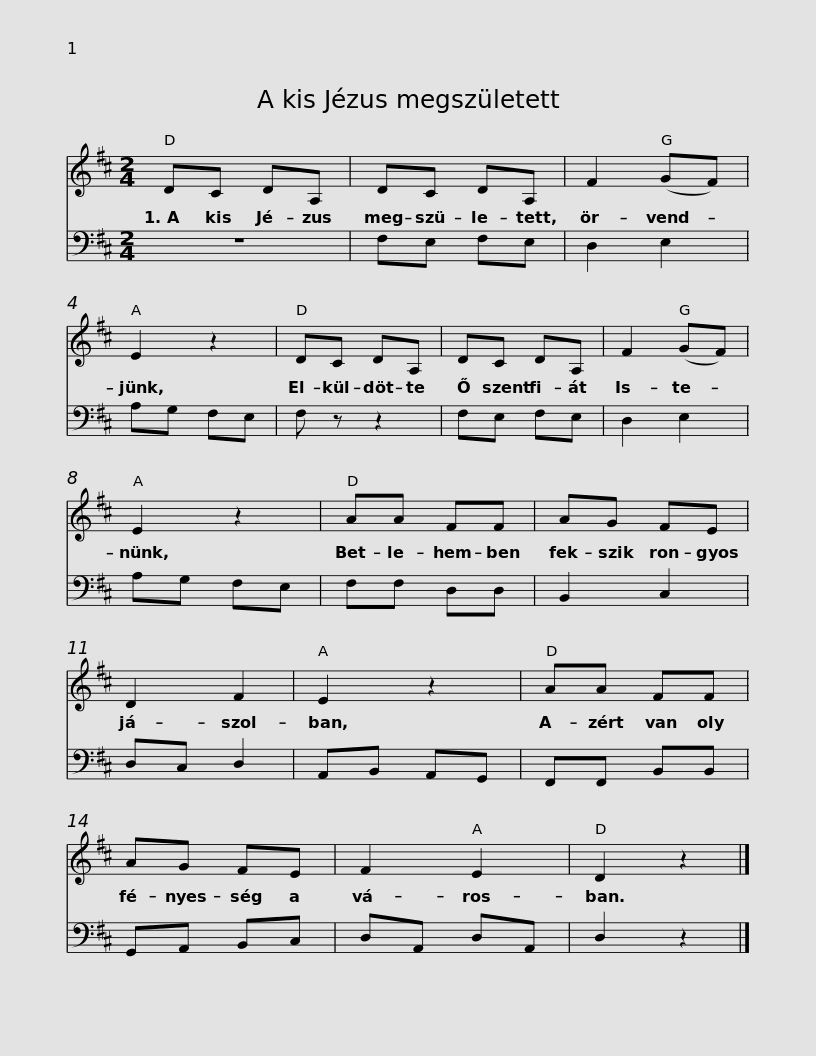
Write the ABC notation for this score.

X:1
%%score 1 2
L:1/8
M:2/4
I:linebreak $
K:D
V:1 treble
V:2 bass
V:1
 DC DA, | DC DA, | F2 (GF) | E2 z2 | DC DA, | %5
 DC DA, | F2 (GF) | E2 z2 |$ AA FF | AG FE | %10
 D2 F2 | E2 z2 | AA FF | AG FE | F2 E2 | %15
 D2 z2 |] %16
V:2
 z4 | F,E, F,E, | D,2 E,2 | A,G, F,E, | F, z z2 | %5
 F,E, F,E, | D,2 E,2 | A,G, F,E, |$ F,F, D,D, | B,,2 C,2 | %10
 D,C, D,2 | A,,B,, A,,G,, | F,,F,, B,,B,, | G,,A,, B,,C, | D,A,, D,A,, | %15
 D,2 z2 |] %16
